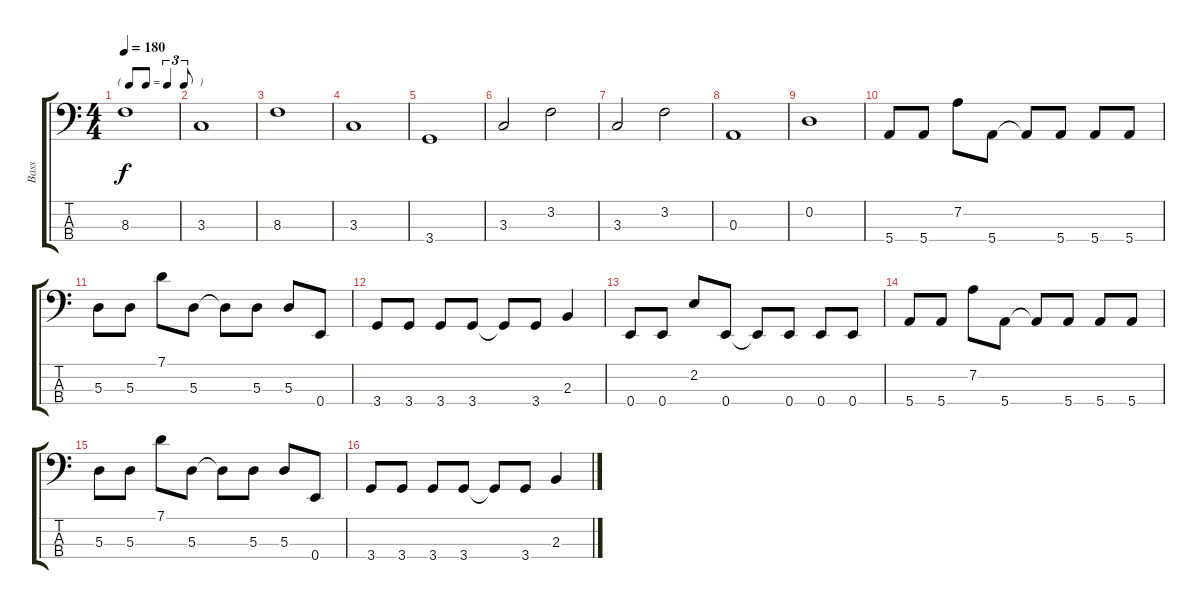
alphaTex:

\track ("Bass" "Bass") {instrument electricbasspick}
\staff {score tabs}
\tuning (G2 D2 A1 E1) {hide}
\ts (4 4)
\tf triplet8th
\tempo 180
\clef f4
\ks c
8.3.1{dy f} |
3.3.1 |
8.3.1 |
3.3.1 |
3.4.1 |
3.3.2 3.2.2 |
3.3.2 3.2.2 |
0.3.1 |
0.2.1 |
5.4.8 5.4.8 7.2.8 5.4.8 5.4{t}.8 5.4.8 5.4.8 5.4.8 |
5.3.8 5.3.8 7.1.8 5.3.8 5.3{t}.8 5.3.8 5.3.8 0.4.8 |
3.4.8 3.4.8 3.4.8 3.4.8 3.4{t}.8 3.4.8 2.3.4 |
0.4.8 0.4.8 2.2.8 0.4.8 0.4{t}.8 0.4.8 0.4.8 0.4.8 |
5.4.8 5.4.8 7.2.8 5.4.8 5.4{t}.8 5.4.8 5.4.8 5.4.8 |
5.3.8 5.3.8 7.1.8 5.3.8 5.3{t}.8 5.3.8 5.3.8 0.4.8 |
3.4.8 3.4.8 3.4.8 3.4.8 3.4{t}.8 3.4.8 2.3.4
